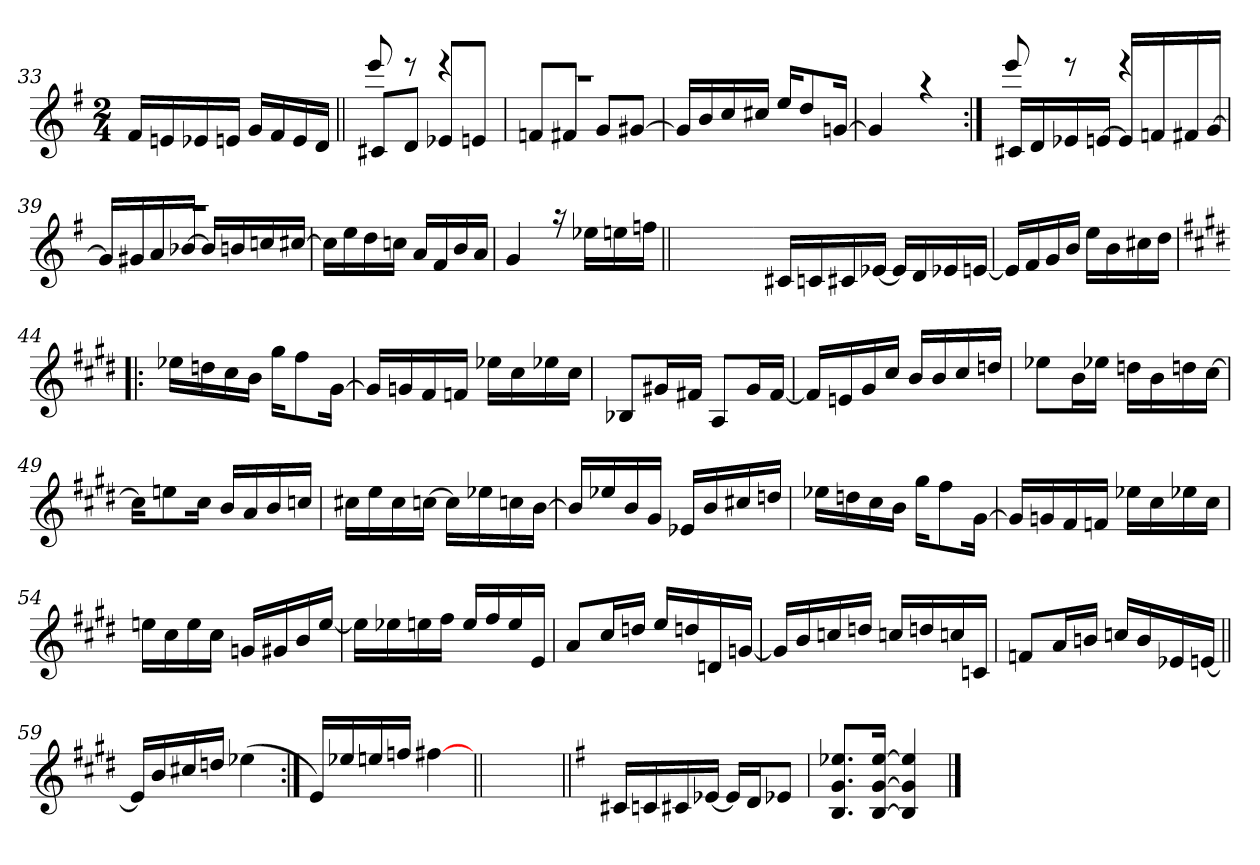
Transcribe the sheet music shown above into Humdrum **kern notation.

**kern
*part1
*staff1
!!LO:PB:g=z
*clefG2
*k[f#]
*e:
*M2/4
=33
*^
16f#/LL	2ryy
16en/	.
16e-X/	.
16en/JJ	.
16g/LL	.
16f#/	.
16e/	.
16d/JJ	.
=34||	=34||
*	*^
8c#X/L	8ryy	8eee!/
8d/J	8ryy	8reee
8e-X/L	4ryy	4reee
8en/J	.	.
=35	=35	=35
8fn/L	2ryy	2rccc
8f#X/J	.	.
8g/L	.	.
[<8g#X/J	.	.
*	*v	*v
=36	=36
16g#/LL]	2ryy
16b/	.
16cc/	.
16cc#X/JJ	.
16ee/KL	.
8dd/	.
[>16gn/Jk	.
=37	=37
4g/]	2ryy
4raa	.
!!LO:LB:g=z	!!
=38:|!	=38:|!
*	*^
16c#X/LL	8ryy	8eee!/
16d/	.	.
16e-X/	8ryy	8reee
[<16en/JJ	.	.
16e/LL]	4ryy	4reee
16fn/	.	.
16f#X/	.	.
[<16g/JJ	.	.
=39	=39	=39
16g/LL]	2ryy	2rccc
16g#X/	.	.
16a/	.	.
[<16b-X/JJ	.	.
16b-/LL]	.	.
16bn/	.	.
16ccn/	.	.
[<16cc#X/JJ	.	.
*	*v	*v
=40	=40
16cc#\LL]	2ryy
16ee\	.
16dd\	.
16ccn\JJ	.
16a/LL	.
16f#/	.
16b/	.
16a/JJ	.
=41	=41
4g/	2ryy
16raa	.
16ee-X\LL	.
16een\	.
16ffn\JJ	.
*v	*v
=41X411||
2ryy
!!LO:LB:g=z
=42-
*^
16c#X/LL	4ryy
16cn/	.
16c#X/	.
[>16e-X/JJ	.
16e-/LL]	4ryy
16d/	.
16e-X/	.
[>16en/JJ	.
=43	=43
16en/LL]	2ryy
16f#/	.
16g/	.
16b/JJ	.
16ee\LL	.
16b\	.
16cc#X\	.
16dd\JJ	.
=44!|:	=44!|:
*k[f#c#g#d#]	*
*E:	*
16ee-X\LL	2ryy
16ddn\	.
16cc#\	.
16b\JJ	.
16gg#\KL	.
8ff#\	.
[<16g#\Jk	.
=45	=45
16g#/LL]	2ryy
16gn/	.
16f#/	.
16fn/JJ	.
16ee-X\LL	.
16cc#\	.
16ee-X\	.
16cc#\JJ	.
!!LO:LB:g=z	!!
=46	=46
8B-X/L	4ryy
16g#X/L	.
16f#X/JJ	.
8A/L	4ryy
16g#/L	.
[>16f#/JJ	.
=47	=47
16f#/LL]	2ryy
16en/	.
16g#/	.
16cc#/JJ	.
16b/LL	.
16b/	.
16cc#/	.
16ddn/JJ	.
=48	=48
8ee-X\L	4ryy
16b\L	.
16ee-X\JJ	.
16ddn\LL	4ryy
16b\	.
16ddn\	.
[<16cc#\JJ	.
=49	=49
16cc#\KL]	2ryy
8een\	.
16cc#\Jk	.
16b/LL	.
16a/	.
16b/	.
16ccn/JJ	.
!!LO:LB:g=z	!!
=50	=50
16cc#X\LL	4ryy
16ee\	.
16cc#\	.
[<16ccn\JJ	.
16cc\LL]	4ryy
16ee-X\	.
16ccn\	.
[<16b\JJ	.
=51	=51
16b/LL]	2ryy
16ee-X/	.
16b/	.
16g#/JJ	.
16e-X/LL	.
16b/	.
16cc#X/	.
16ddn/JJ	.
=52	=52
16ee-X\LL	2ryy
16ddn\	.
16cc#\	.
16b\JJ	.
16gg#\KL	.
8ff#\	.
[<16g#\Jk	.
=53	=53
16g#/LL]	2ryy
16gn/	.
16f#/	.
16fn/JJ	.
16ee-X\LL	.
16cc#\	.
16ee-X\	.
16cc#\JJ	.
=54	=54
16een\LL	4ryy
16cc#\	.
16ee\	.
16cc#\JJ	.
16gn/LL	4ryy
16g#X/	.
16b/	.
[>16ee/JJ	.
!!LO:LB:g=z	!!
=55	=55
16een\LL]	4ryy
16ee-X\	.
16een\	.
16ff#\JJ	.
16ee/LL	4ryy
16ff#/	.
16ee/	.
16e/JJ	.
=56	=56
8a/L	4ryy
16cc#/L	.
16ddn/JJ	.
16ee/LL	4ryy
16ddn/	.
16dn/	.
[>16gn/JJ	.
=57	=57
16gn/LL]	4ryy
16b/	.
16ccn/	.
16ddn/JJ	.
16ccn/LL	4ryy
16ddn/	.
16ccn/	.
16cn/JJ	.
=58	=58
8fn/L	4ryy
16a/L	.
16bn/JJ	.
16ccn/LL	4ryy
16b/	.
16e-X/	.
[>16en/JJ	.
!!LO:LB:g=z	!!
=59||	=59||
16en/LL]	(<2ryy)
16b/	.
16cc#X/	.
16ddn/JJ	.
(>4ee-X\	.
=60:|!	=60:|!
16e/LL)	2ryy
16ee-X/	.
16een/	.
16ffn/JJ	.
[<4ff#X\	.
*v	*v
=60X602||
2ryy
=61||
*k[f#]
*e:
*^
16c#X/LL	4ryy
16cn/	.
16c#X/	.
[>16e-X/JJ	.
16e-/LL]	4ryy
16d/J	.
8e-X/J	.
=62	=62
8.B/ 8.g/ 8.ee-X/L	2ryy
[>16B/ [>16g/ [>16ee-/Jk	.
4B/] 4g/] 4ee-/]	.
*v	*v
==
*-
